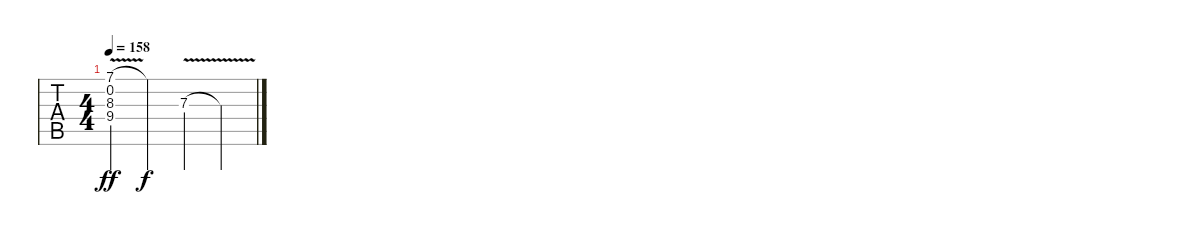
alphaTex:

\track ("   " "   ") {instrument pad5bowed}
\staff {tabs}
\tuning (D4 A3 F3 C3 G2 D2) {hide}
\ts (4 4)
\tempo 158
\clef g2
\ks c
(7.1 0.2 8.3{v} 9.4).4{dy ff} 7.1{t}.4{dy f} 7.3{v}.4 7.3{t}.4
